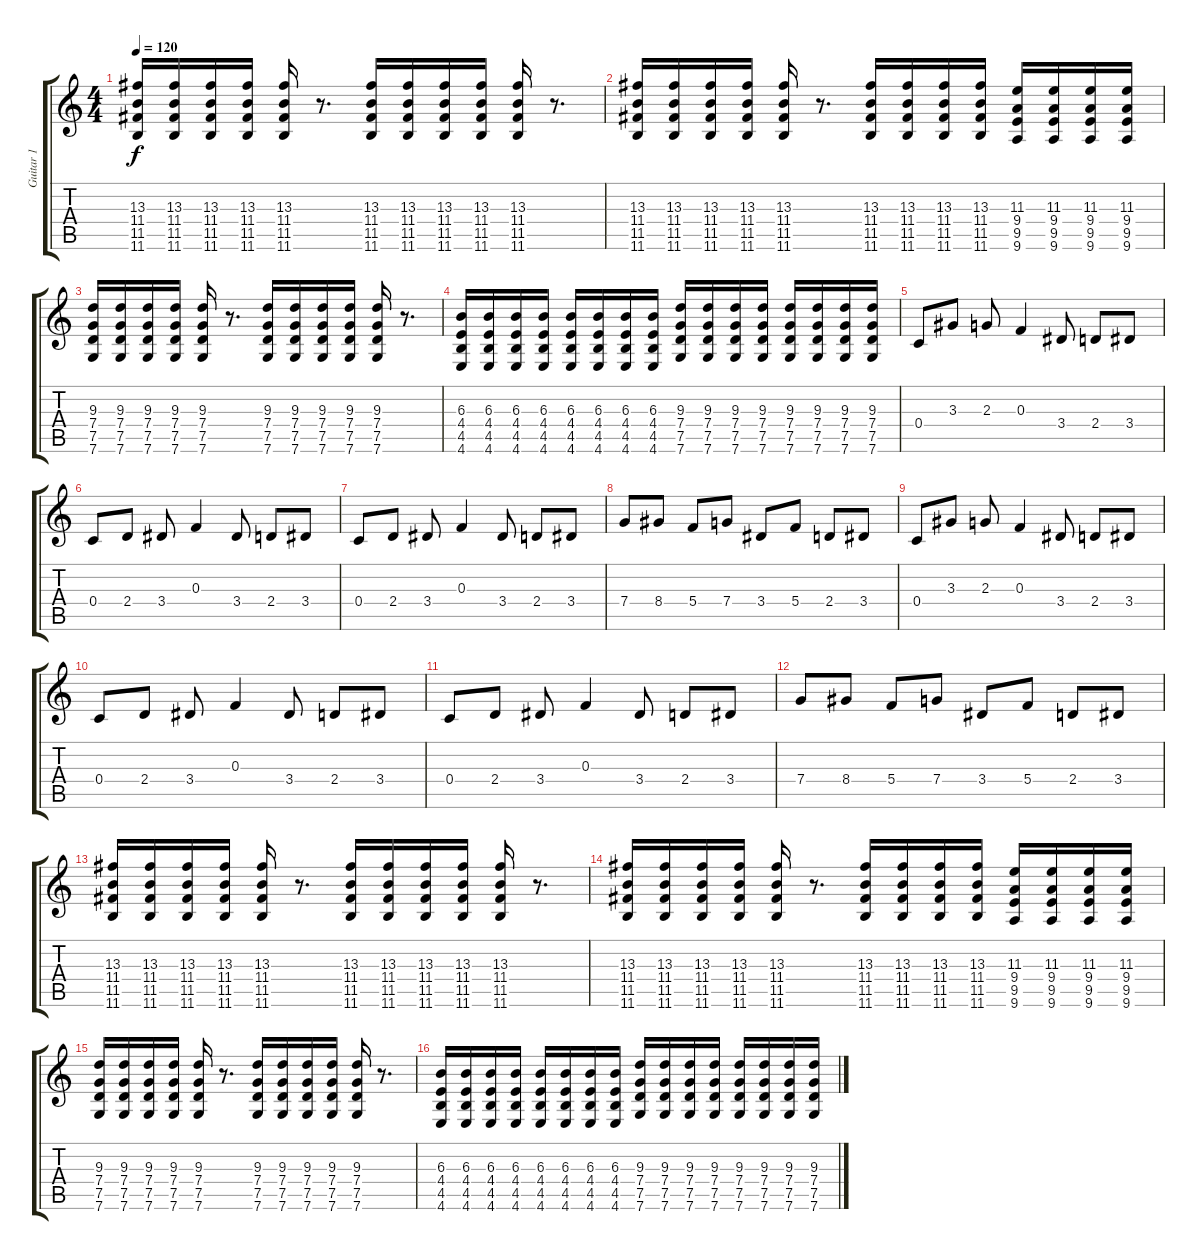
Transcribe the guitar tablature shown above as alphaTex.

\track ("Guitar 1" "Guitar 1") {instrument distortionguitar}
\staff {score tabs}
\tuning (D4 A3 F3 C3 G2 C2) {hide}
\ts (4 4)
\tempo 120
\clef g2
\ks c
(13.3 11.4 11.5 11.6).16{dy f instrument distortionguitar} (13.3 11.4 11.5 11.6).16 (13.3 11.4 11.5 11.6).16 (13.3 11.4 11.5 11.6).16 (13.3 11.4 11.5 11.6).16 r.8{d} (13.3 11.4 11.5 11.6).16 (13.3 11.4 11.5 11.6).16 (13.3 11.4 11.5 11.6).16 (13.3 11.4 11.5 11.6).16 (13.3 11.4 11.5 11.6).16 r.8{d} |
(13.3 11.4 11.5 11.6).16 (13.3 11.4 11.5 11.6).16 (13.3 11.4 11.5 11.6).16 (13.3 11.4 11.5 11.6).16 (13.3 11.4 11.5 11.6).16 r.8{d} (13.3 11.4 11.5 11.6).16 (13.3 11.4 11.5 11.6).16 (13.3 11.4 11.5 11.6).16 (13.3 11.4 11.5 11.6).16 (11.3 9.4 9.5 9.6).16 (11.3 9.4 9.5 9.6).16 (11.3 9.4 9.5 9.6).16 (11.3 9.4 9.5 9.6).16 |
(9.3 7.4 7.5 7.6).16 (9.3 7.4 7.5 7.6).16 (9.3 7.4 7.5 7.6).16 (9.3 7.4 7.5 7.6).16 (9.3 7.4 7.5 7.6).16 r.8{d} (9.3 7.4 7.5 7.6).16 (9.3 7.4 7.5 7.6).16 (9.3 7.4 7.5 7.6).16 (9.3 7.4 7.5 7.6).16 (9.3 7.4 7.5 7.6).16 r.8{d} |
(6.3 4.4 4.5 4.6).16 (6.3 4.4 4.5 4.6).16 (6.3 4.4 4.5 4.6).16 (6.3 4.4 4.5 4.6).16 (6.3 4.4 4.5 4.6).16 (6.3 4.4 4.5 4.6).16 (6.3 4.4 4.5 4.6).16 (6.3 4.4 4.5 4.6).16 (9.3 7.4 7.5 7.6).16 (9.3 7.4 7.5 7.6).16 (9.3 7.4 7.5 7.6).16 (9.3 7.4 7.5 7.6).16 (9.3 7.4 7.5 7.6).16 (9.3 7.4 7.5 7.6).16 (9.3 7.4 7.5 7.6).16 (9.3 7.4 7.5 7.6).16 |
0.4.8{balance 0} 3.3.8 2.3.8 0.3.4 3.4.8 2.4.8 3.4.8 |
0.4.8 2.4.8 3.4.8 0.3.4 3.4.8 2.4.8 3.4.8 |
0.4.8 2.4.8 3.4.8 0.3.4 3.4.8 2.4.8 3.4.8 |
7.4.8 8.4.8 5.4.8 7.4.8 3.4.8 5.4.8 2.4.8 3.4.8 |
0.4.8 3.3.8 2.3.8 0.3.4 3.4.8 2.4.8 3.4.8 |
0.4.8 2.4.8 3.4.8 0.3.4 3.4.8 2.4.8 3.4.8 |
0.4.8 2.4.8 3.4.8 0.3.4 3.4.8 2.4.8 3.4.8 |
7.4.8 8.4.8 5.4.8 7.4.8 3.4.8 5.4.8 2.4.8 3.4.8 |
(13.3 11.4 11.5 11.6).16{balance 8} (13.3 11.4 11.5 11.6).16 (13.3 11.4 11.5 11.6).16 (13.3 11.4 11.5 11.6).16 (13.3 11.4 11.5 11.6).16 r.8{d} (13.3 11.4 11.5 11.6).16 (13.3 11.4 11.5 11.6).16 (13.3 11.4 11.5 11.6).16 (13.3 11.4 11.5 11.6).16 (13.3 11.4 11.5 11.6).16 r.8{d} |
(13.3 11.4 11.5 11.6).16 (13.3 11.4 11.5 11.6).16 (13.3 11.4 11.5 11.6).16 (13.3 11.4 11.5 11.6).16 (13.3 11.4 11.5 11.6).16 r.8{d} (13.3 11.4 11.5 11.6).16 (13.3 11.4 11.5 11.6).16 (13.3 11.4 11.5 11.6).16 (13.3 11.4 11.5 11.6).16 (11.3 9.4 9.5 9.6).16 (11.3 9.4 9.5 9.6).16 (11.3 9.4 9.5 9.6).16 (11.3 9.4 9.5 9.6).16 |
(9.3 7.4 7.5 7.6).16 (9.3 7.4 7.5 7.6).16 (9.3 7.4 7.5 7.6).16 (9.3 7.4 7.5 7.6).16 (9.3 7.4 7.5 7.6).16 r.8{d} (9.3 7.4 7.5 7.6).16 (9.3 7.4 7.5 7.6).16 (9.3 7.4 7.5 7.6).16 (9.3 7.4 7.5 7.6).16 (9.3 7.4 7.5 7.6).16 r.8{d} |
(6.3 4.4 4.5 4.6).16 (6.3 4.4 4.5 4.6).16 (6.3 4.4 4.5 4.6).16 (6.3 4.4 4.5 4.6).16 (6.3 4.4 4.5 4.6).16 (6.3 4.4 4.5 4.6).16 (6.3 4.4 4.5 4.6).16 (6.3 4.4 4.5 4.6).16 (9.3 7.4 7.5 7.6).16 (9.3 7.4 7.5 7.6).16 (9.3 7.4 7.5 7.6).16 (9.3 7.4 7.5 7.6).16 (9.3 7.4 7.5 7.6).16 (9.3 7.4 7.5 7.6).16 (9.3 7.4 7.5 7.6).16 (9.3 7.4 7.5 7.6).16
